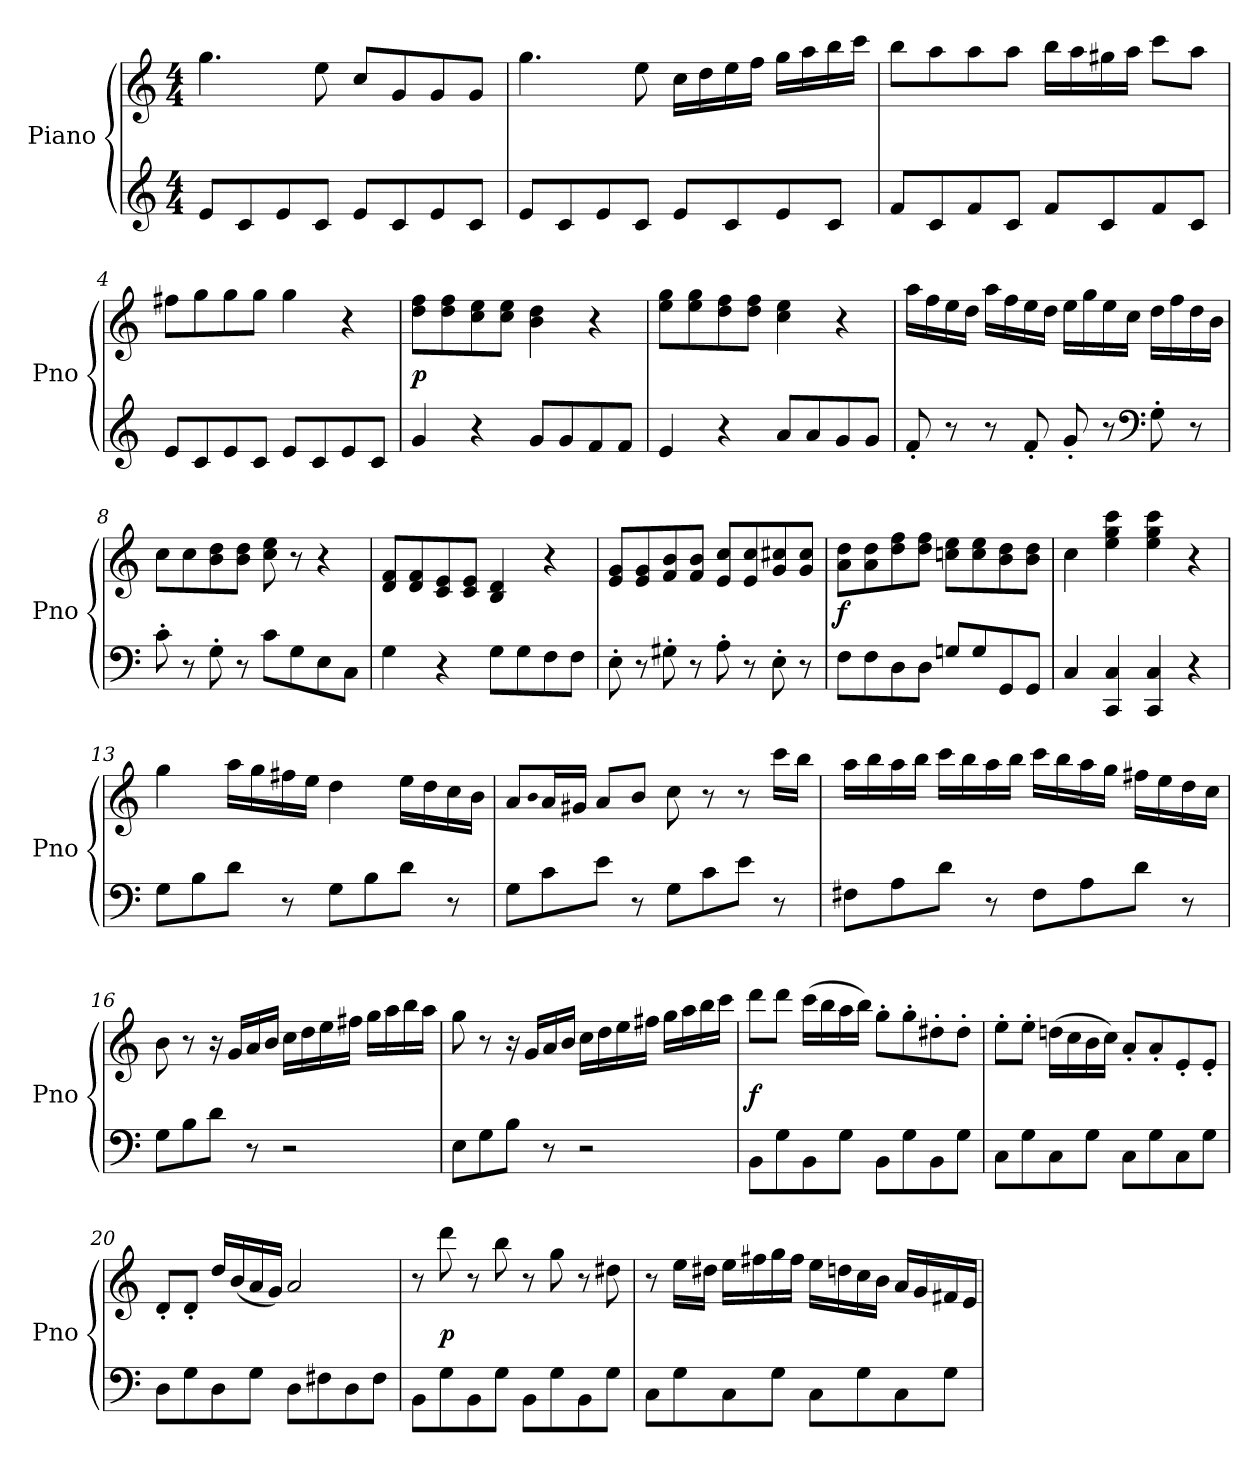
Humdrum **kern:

**kern	**kern	**dynam
*part1	*part1	*part1
*staff2	*staff1	*staff1/2
*I"Piano	*	*
*I'Pno	*	*
*clefG2	*clefG2	*
*k[]	*k[]	*
*C:	*C:	*
*M4/4	*M4/4	*
*MM120	*MM120	*
=1	=1	=1
8e/L	4.gg\	.
8c/	.	.
8e/	.	.
8c/J	8ee\	.
8e/L	8cc/L	.
8c/	8g/	.
8e/	8g/	.
8c/J	8g/J	.
=2	=2	=2
8e/L	4.gg\	.
8c/	.	.
8e/	.	.
8c/J	8ee\	.
8e/L	16cc\LL	.
.	16dd\	.
8c/	16ee\	.
.	16ff\JJ	.
8e/	16gg\LL	.
.	16aa\	.
8c/J	16bb\	.
.	16ccc\JJ	.
=3	=3	=3
8f/L	8bb\L	.
8c/	8aa\	.
8f/	8aa\	.
8c/J	8aa\J	.
8f/L	16bb\LL	.
.	16aa\	.
8c/	16gg#X\	.
.	16aa\JJ	.
8f/	8ccc\L	.
8c/J	8aa\J	.
=4	=4	=4
8e/L	8ff#X\L	.
8c/	8gg\	.
8e/	8gg\	.
8c/J	8gg\J	.
8e/L	4gg\	.
8c/	.	.
8e/	4r	.
8c/J	.	.
=5	=5	=5
4g/	8dd\ 8ff\L	p
.	8dd\ 8ff\	.
4r	8cc\ 8ee\	.
.	8cc\ 8ee\J	.
8g/L	4b\ 4dd\	.
8g/	.	.
8f/	4r	.
8f/J	.	.
=6	=6	=6
4e/	8ee\ 8gg\L	.
.	8ee\ 8gg\	.
4r	8dd\ 8ff\	.
.	8dd\ 8ff\J	.
8a/L	4cc\ 4ee\	.
8a/	.	.
8g/	4r	.
8g/J	.	.
=7	=7	=7
8f'/	16aa\LL	.
.	16ff\	.
8r	16ee\	.
.	16dd\JJ	.
8r	16aa\LL	.
.	16ff\	.
8f'/	16ee\	.
.	16dd\JJ	.
8g'/	16ee\LL	.
.	16gg\	.
8r	16ee\	.
.	16cc\JJ	.
*clefF4	*	*
8G'\	16dd\LL	.
.	16ff\	.
8r	16dd\	.
.	16b\JJ	.
=8	=8	=8
8c'\	8cc\L	.
8r	8cc\	.
8G'\	8b\ 8dd\	.
8r	8b\ 8dd\J	.
8c\L	8cc\ 8ee\	.
8G\	8r	.
8E\	4r	.
8C\J	.	.
=9	=9	=9
4G\	8d/ 8f/L	.
.	8d/ 8f/	.
4r	8c/ 8e/	.
.	8c/ 8e/J	.
8G\L	4B/ 4d/	.
8G\	.	.
8F\	4r	.
8F\J	.	.
=10	=10	=10
8E'\	8e/ 8g/L	.
8r	8e/ 8g/	.
8G#X'\	8f/ 8b/	.
8r	8f/ 8b/J	.
8A'\	8e/ 8cc/L	.
8r	8e/ 8cc/	.
8E'\	8g/ 8cc#X/	.
8r	8g/ 8cc#/J	.
=11	=11	=11
8F\L	8a\ 8dd\L	f
8F\	8a\ 8dd\	.
8D\	8dd\ 8ff\	.
8D\J	8dd\ 8ff\J	.
8Gn/L	8ccn\ 8ee\L	.
8G/	8cc\ 8ee\	.
8GG/	8b\ 8dd\	.
8GG/J	8b\ 8dd\J	.
=12	=12	=12
4C/	4cc\	.
4CC/ 4C/	4ee\ 4gg\ 4ccc\	.
4CC/ 4C/	4ee\ 4gg\ 4ccc\	.
4r	4r	.
=13	=13	=13
8G\L	4gg\	.
8B\	.	.
8d\J	16aa\LL	.
.	16gg\	.
8r	16ff#X\	.
.	16ee\JJ	.
8G\L	4dd\	.
8B\	.	.
8d\J	16ee\LL	.
.	16dd\	.
8r	16cc\	.
.	16b\JJ	.
=14	=14	=14
8G\L	8a/L	.
.	qb	.
8c\	16a/L	.
.	16g#X/JJ	.
8e\J	8a/L	.
8r	8b/J	.
8G\L	8cc\	.
8c\	8r	.
8e\J	8r	.
8r	16ccc\LL	.
.	16bb\JJ	.
=15	=15	=15
8F#X\L	16aa\LL	.
.	16bb\	.
8A\	16aa\	.
.	16bb\JJ	.
8d\J	16ccc\LL	.
.	16bb\	.
8r	16aa\	.
.	16bb\JJ	.
8F#\L	16ccc\LL	.
.	16bb\	.
8A\	16aa\	.
.	16gg\JJ	.
8d\J	16ff#X\LL	.
.	16ee\	.
8r	16dd\	.
.	16cc\JJ	.
=16	=16	=16
8G\L	8b\	.
8B\	8r	.
8d\J	16r	.
.	16g/LL	.
8r	16a/	.
.	16b/JJ	.
2r	16cc\LL	.
.	16dd\	.
.	16ee\	.
.	16ff#X\JJ	.
.	16gg\LL	.
.	16aa\	.
.	16bb\	.
.	16aa\JJ	.
=17	=17	=17
8E\L	8gg\	.
8G\	8r	.
8B\J	16r	.
.	16g/LL	.
8r	16a/	.
.	16b/JJ	.
2r	16cc\LL	.
.	16dd\	.
.	16ee\	.
.	16ff#X\JJ	.
.	16gg\LL	.
.	16aa\	.
.	16bb\	.
.	16ccc\JJ	.
=18	=18	=18
8BB\L	8ddd\L	f
8G\	8ddd\J	.
8BB\	(16ccc\LL	.
.	16bb\	.
8G\J	16aa\	.
.	16bb\JJ)	.
8BB\L	8gg'\L	.
8G\	8gg'\	.
8BB\	8dd#X'\	.
8G\J	8dd#'\J	.
=19	=19	=19
8C\L	8ee'\L	.
8G\	8ee'\J	.
8C\	(16ddn\LL	.
.	16cc\	.
8G\J	16b\	.
.	16cc\JJ)	.
8C\L	8a'/L	.
8G\	8a'/	.
8C\	8e'/	.
8G\J	8e'/J	.
=20	=20	=20
8D\L	8d'/L	.
8G\	8d'/J	.
8D\	16dd/LL	.
.	(16b/	.
8G\J	16a/	.
.	16g/JJ)	.
8D\L	2a/	.
8F#X\	.	.
8D\	.	.
8F#\J	.	.
=21	=21	=21
8BB\L	8r	.
8G\	8ddd\	p
8BB\	8r	.
8G\J	8bb\	.
8BB\L	8r	.
8G\	8gg\	.
8BB\	8r	.
8G\J	8dd#X\	.
=22	=22	=22
8C\L	8r	.
8G\	16ee\LL	.
.	16dd#X\JJ	.
8C\	16ee\LL	.
.	16ff#X\	.
8G\J	16gg\	.
.	16ff#\JJ	.
8C\L	16ee\LL	.
.	16ddn\	.
8G\	16cc\	.
.	16b\JJ	.
8C\	16a/LL	.
.	16g/	.
8G\J	16f#X/	.
.	16e/JJ	.
=	=	=
*-	*-	*-
